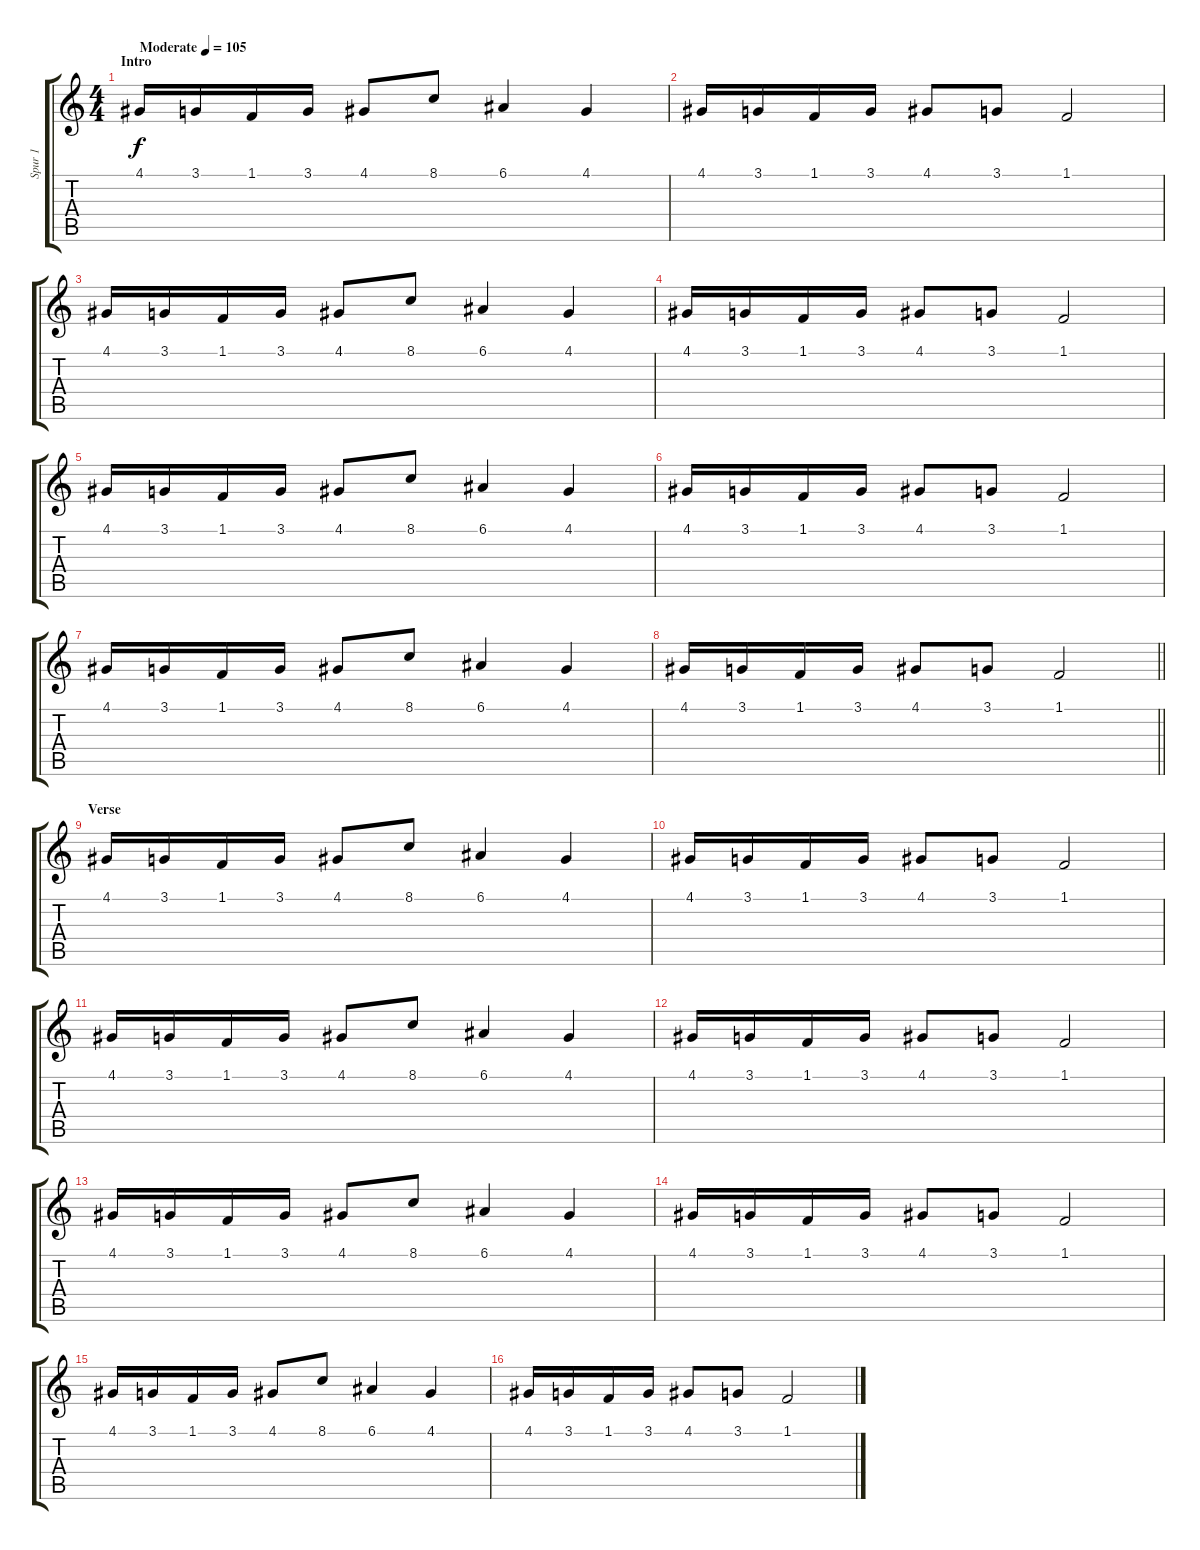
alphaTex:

\track ("Spur 1" "Spur 1") {instrument acousticgrandpiano}
\staff {score tabs}
\tuning (E4 B3 G3 D3 A2 E2) {hide}
\ts (4 4)
\section ("" "Intro")
\tempo (105 "Moderate")
\clef g2
\ks c
4.1.16{dy f instrument acousticgrandpiano} 3.1.16 1.1.16 3.1.16 4.1.8 8.1.8 6.1.4 4.1.4 |
4.1.16 3.1.16 1.1.16 3.1.16 4.1.8 3.1.8 1.1.2 |
4.1.16 3.1.16 1.1.16 3.1.16 4.1.8 8.1.8 6.1.4 4.1.4 |
4.1.16 3.1.16 1.1.16 3.1.16 4.1.8 3.1.8 1.1.2 |
4.1.16 3.1.16 1.1.16 3.1.16 4.1.8 8.1.8 6.1.4 4.1.4 |
4.1.16 3.1.16 1.1.16 3.1.16 4.1.8 3.1.8 1.1.2 |
4.1.16 3.1.16 1.1.16 3.1.16 4.1.8 8.1.8 6.1.4 4.1.4 |
\barLineRight lightlight
4.1.16 3.1.16 1.1.16 3.1.16 4.1.8 3.1.8 1.1.2 |
\section ("" "Verse")
4.1.16 3.1.16 1.1.16 3.1.16 4.1.8 8.1.8 6.1.4 4.1.4 |
4.1.16 3.1.16 1.1.16 3.1.16 4.1.8 3.1.8 1.1.2 |
4.1.16 3.1.16 1.1.16 3.1.16 4.1.8 8.1.8 6.1.4 4.1.4 |
4.1.16 3.1.16 1.1.16 3.1.16 4.1.8 3.1.8 1.1.2 |
4.1.16 3.1.16 1.1.16 3.1.16 4.1.8 8.1.8 6.1.4 4.1.4 |
4.1.16 3.1.16 1.1.16 3.1.16 4.1.8 3.1.8 1.1.2 |
4.1.16 3.1.16 1.1.16 3.1.16 4.1.8 8.1.8 6.1.4 4.1.4 |
4.1.16 3.1.16 1.1.16 3.1.16 4.1.8 3.1.8 1.1.2
